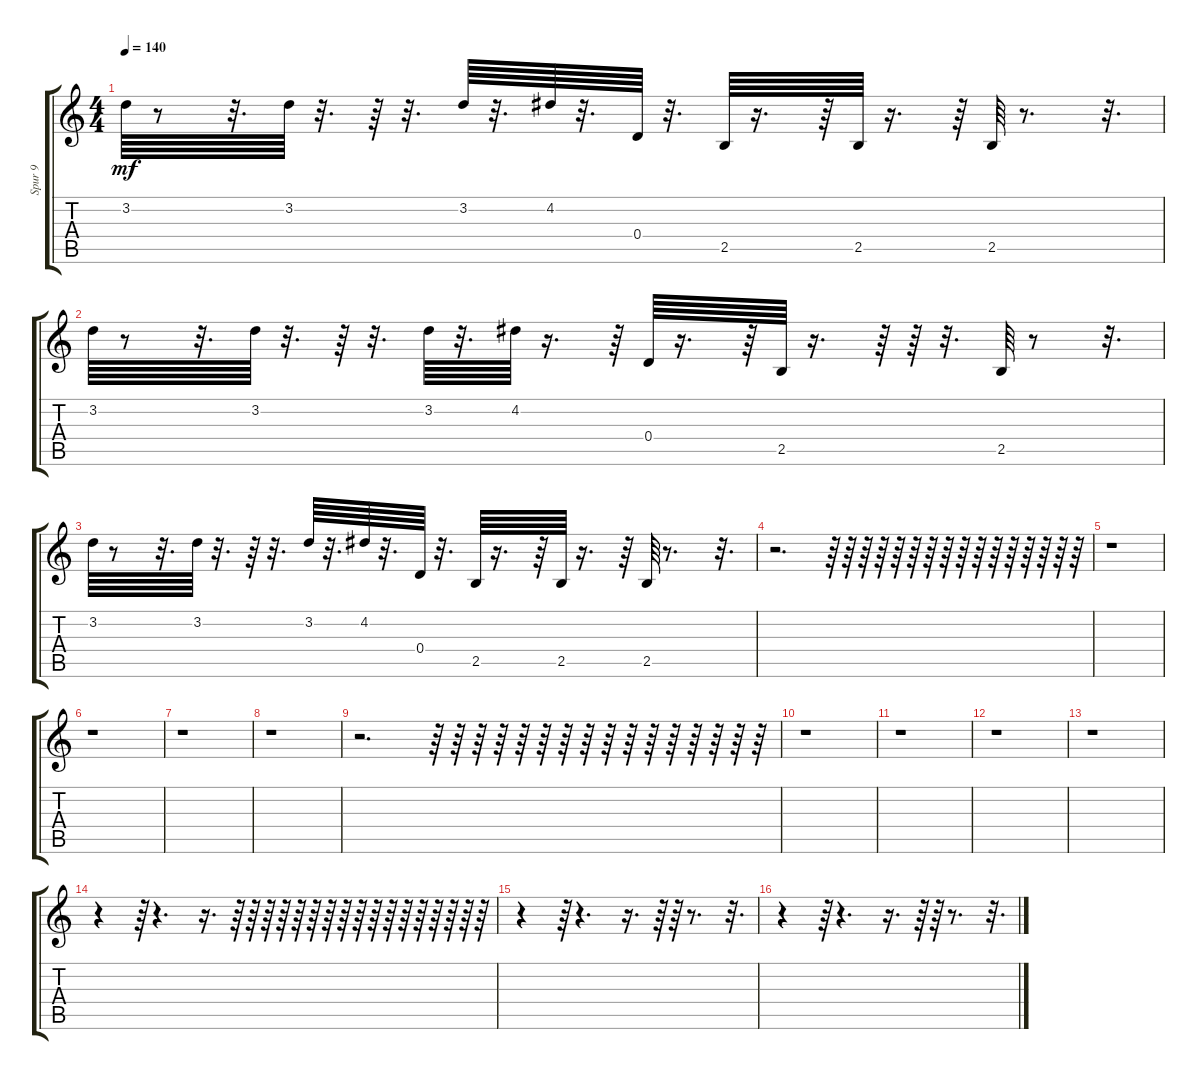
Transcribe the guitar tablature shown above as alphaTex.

\track ("Spur 9" "Spur 9") {instrument electricguitarclean}
\staff {score tabs}
\tuning (E4 B3 G3 D3 A2 E2) {hide}
\ts (4 4)
\tempo 140
\clef g2
\ks c
3.2.64{dy mf} r.8 r.32{d} 3.2.64 r.32{d} r.64 r.32{d} 3.2.64 r.32{d} 4.2.64 r.32{d} 0.4.64 r.32{d} 2.5.64 r.16{d} r.64 2.5.64 r.16{d} r.64 2.5.64 r.8{d} r.32{d} |
3.2.64 r.8 r.32{d} 3.2.64 r.32{d} r.64 r.32{d} 3.2.64 r.32{d} 4.2.64 r.16{d} r.64 0.4.64 r.16{d} r.64 2.5.64 r.16{d} r.64 r.64 r.32{d} 2.5.64 r.8 r.32{d} |
3.2.64 r.8 r.32{d} 3.2.64 r.32{d} r.64 r.32{d} 3.2.64 r.32{d} 4.2.64 r.32{d} 0.4.64 r.32{d} 2.5.64 r.16{d} r.64 2.5.64 r.16{d} r.64 2.5.64 r.8{d} r.32{d} |
r.2{d} r.64 r.64 r.64 r.64 r.64 r.64 r.64 r.64 r.64 r.64 r.64 r.64 r.64 r.64 r.64 r.64 |
r.1 |
r.1 |
r.1 |
r.1 |
r.2{d} r.64 r.64 r.64 r.64 r.64 r.64 r.64 r.64 r.64 r.64 r.64 r.64 r.64 r.64 r.64 r.64 |
r.1 |
r.1 |
r.1 |
r.1 |
r.4 r.64 r.4{d} r.16{d} r.64 r.64 r.64 r.64 r.64 r.64 r.64 r.64 r.64 r.64 r.64 r.64 r.64 r.64 r.64 r.64 r.64 |
r.4 r.64 r.4{d} r.16{d} r.64 r.64 r.8{d} r.32{d} |
r.4 r.64 r.4{d} r.16{d} r.64 r.64 r.8{d} r.32{d}
